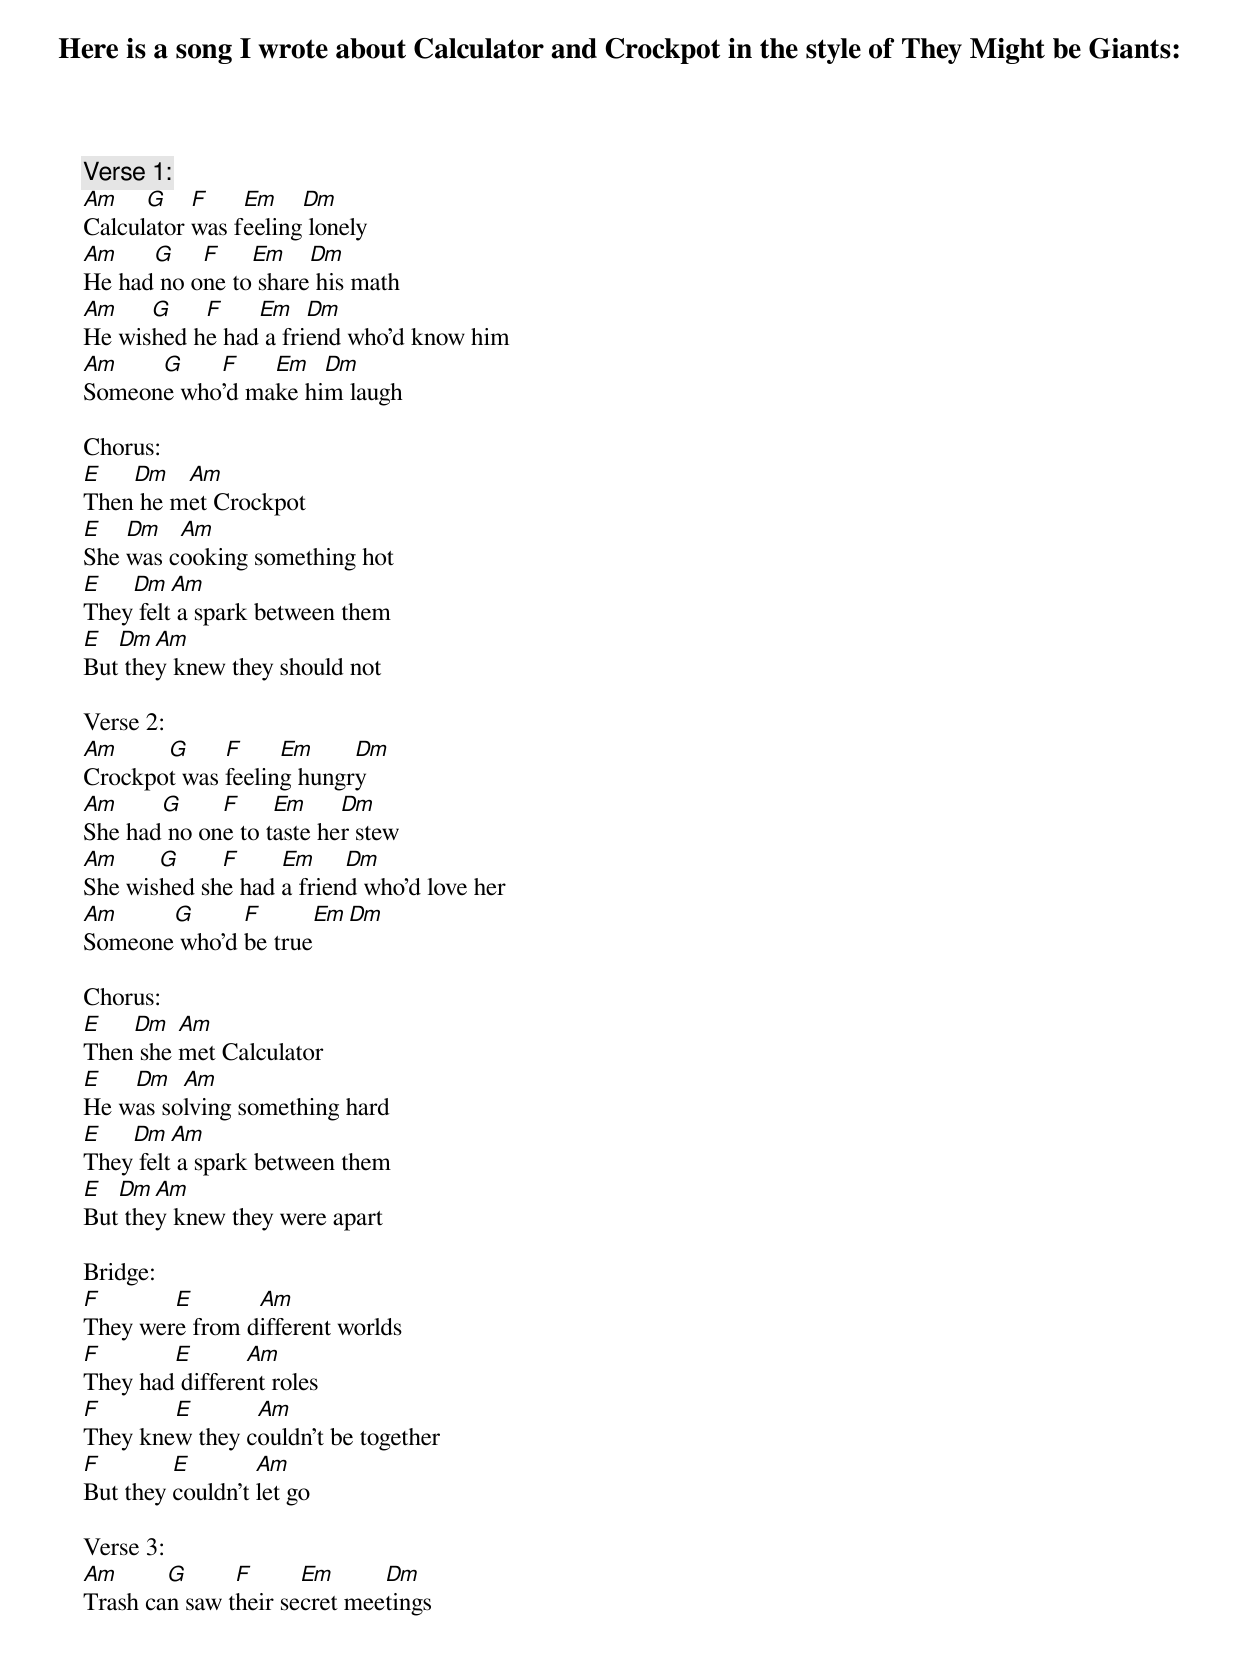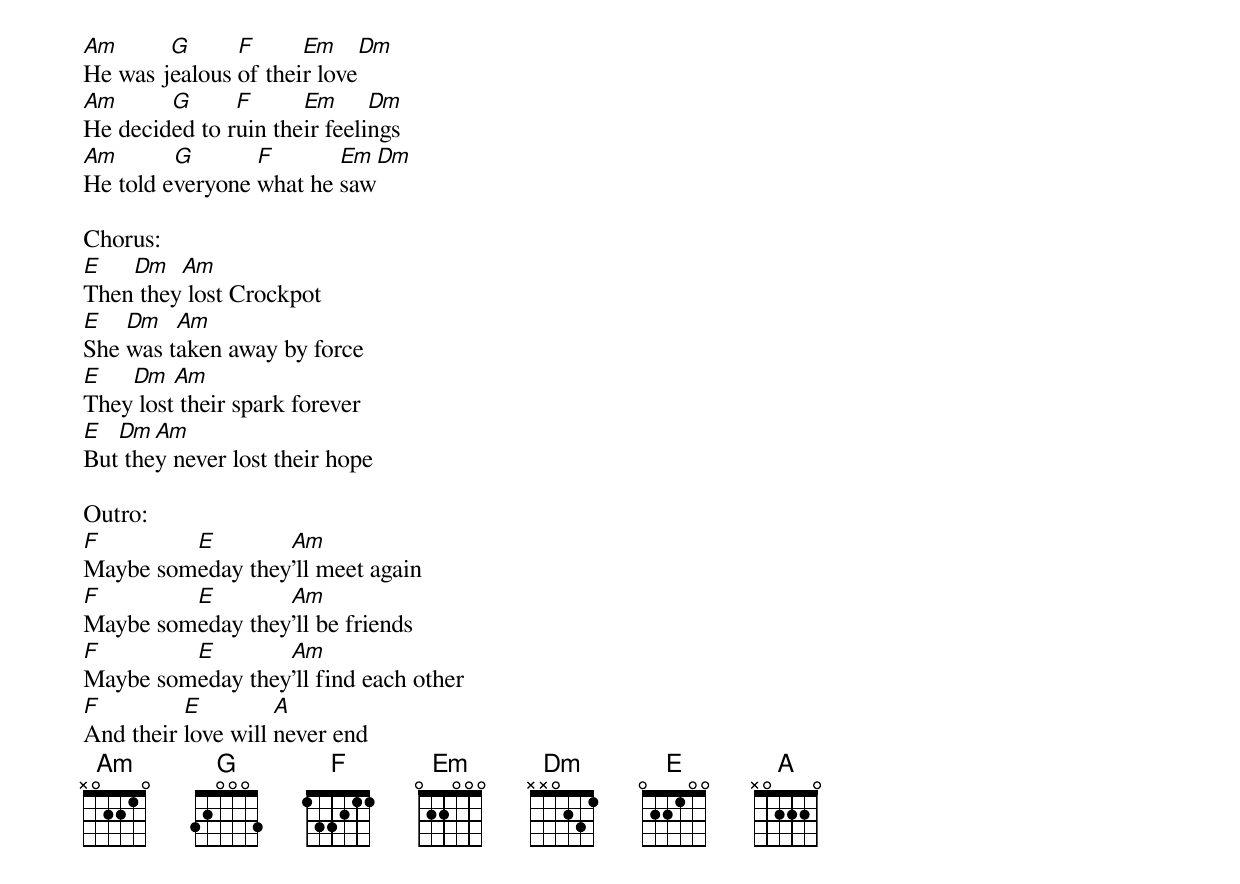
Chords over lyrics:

Here is a song I wrote about Calculator and Crockpot in the style of They Might be Giants:

Verse 1:
Am    G    F    Em    Dm
Calculator was feeling lonely
Am    G    F    Em    Dm
He had no one to share his math
Am    G    F    Em    Dm
He wished he had a friend who'd know him
Am    G    F    Em   Dm
Someone who'd make him laugh

Chorus:
E   Dm   Am
Then he met Crockpot
E   Dm   Am
She was cooking something hot
E   Dm   Am
They felt a spark between them
E  Dm  Am
But they knew they should not

Verse 2:
Am     G     F     Em     Dm
Crockpot was feeling hungry
Am     G     F     Em     Dm
She had no one to taste her stew
Am     G     F     Em     Dm
She wished she had a friend who'd love her
Am     G      F      Em      Dm
Someone who'd be true

Chorus:
E   Dm   Am
Then she met Calculator
E   Dm   Am
He was solving something hard
E   Dm   Am
They felt a spark between them
E  Dm  Am
But they knew they were apart

Bridge:
F       E       Am
They were from different worlds
F       E       Am
They had different roles
F       E       Am
They knew they couldn't be together
F        E        Am
But they couldn't let go

Verse 3:
Am      G      F      Em      Dm
Trash can saw their secret meetings
Am      G      F      Em      Dm
He was jealous of their love
Am      G      F      Em      Dm
He decided to ruin their feelings
Am       G       F       Em       Dm
He told everyone what he saw

Chorus:
E   Dm   Am
Then they lost Crockpot
E   Dm   Am
She was taken away by force
E   Dm   Am
They lost their spark forever
E  Dm  Am
But they never lost their hope

Outro:
F        E        Am
Maybe someday they'll meet again
F        E        Am
Maybe someday they'll be friends
F        E        Am
Maybe someday they'll find each other
F         E         A
And their love will never end
